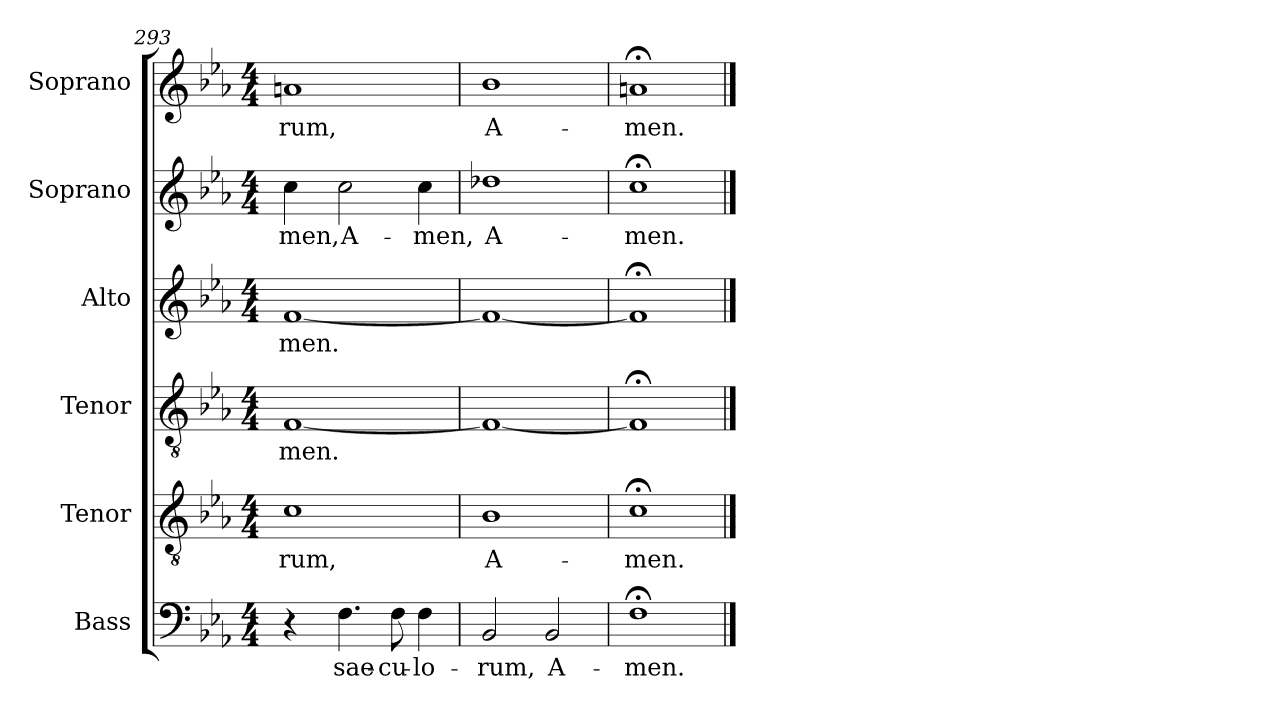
**kern	**text	**kern	**text	**kern	**text	**kern	**text	**kern	**text	**kern	**text
*part6	*part6	*part5	*part5	*part4	*part4	*part3	*part3	*part2	*part2	*part1	*part1
*staff6	*staff6	*staff5	*staff5	*staff4	*staff4	*staff3	*staff3	*staff2	*staff2	*staff1	*staff1
*I"Bass	*	*I"Tenor	*	*I"Tenor	*	*I"Alto	*	*I"Soprano	*	*I"Soprano	*
*I'B	*	*I'T	*	*I'T	*	*I'A	*	*I'S	*	*I'S	*
*clefF4	*	*clefGv2	*	*clefGv2	*	*clefG2	*	*clefG2	*	*clefG2	*
*	*	*ITrd7c12	*	*ITrd7c12	*	*	*	*	*	*	*
*k[b-e-a-]	*	*k[b-e-a-]	*	*k[b-e-a-]	*	*k[b-e-a-]	*	*k[b-e-a-]	*	*k[b-e-a-]	*
*E-:	*	*E-:	*	*E-:	*	*E-:	*	*E-:	*	*E-:	*
*M4/4	*	*M4/4	*	*M4/4	*	*M4/4	*	*M4/4	*	*M4/4	*
=293	=293	=293	=293	=293	=293	=293	=293	=293	=293	=293	=293
!	!	!	!LO:LY:b:color=#000000	!	!	!	!	!	!	!	!
!	!	!	!	!	!LO:LY:b:color=#000000	!	!	!	!	!	!
!	!	!	!	!	!	!	!LO:LY:b:color=#000000	!	!	!	!
!	!	!	!	!	!	!	!	!	!LO:LY:b:color=#000000	!	!
!	!	!	!	!	!	!	!	!	!	!	!LO:LY:b:color=#000000
4r	.	1Ci	-rum,	[1FFi	-men.	[1fi	-men.	4cci\	-men,	1ani	-rum,
!	!LO:LY:b:color=#000000	!	!	!	!	!	!	!	!	!	!
!	!	!	!	!	!	!	!	!	!LO:LY:b:color=#000000	!	!
4.Fi\	sae-	.	.	.	.	.	.	2cci\	A-	.	.
!	!LO:LY:b:color=#000000	!	!	!	!	!	!	!	!	!	!
8Fi\	-cu-	.	.	.	.	.	.	.	.	.	.
!	!LO:LY:b:color=#000000	!	!	!	!	!	!	!	!	!	!
!	!	!	!	!	!	!	!	!	!LO:LY:b:color=#000000	!	!
4Fi\	-lo-	.	.	.	.	.	.	4cci\	-men,	.	.
=294	=294	=294	=294	=294	=294	=294	=294	=294	=294	=294	=294
!	!LO:LY:b:color=#000000	!	!	!	!	!	!	!	!	!	!
!	!	!	!LO:LY:b:color=#000000	!	!	!	!	!	!	!	!
!	!	!	!	!	!	!	!	!	!LO:LY:b:color=#000000	!	!
!	!	!	!	!	!	!	!	!	!	!	!LO:LY:b:color=#000000
2BB-i/	-rum,	1BB-i	A-	1FFi_	.	1fi_	.	1dd-Xi	A-	1b-i	A-
!	!LO:LY:b:color=#000000	!	!	!	!	!	!	!	!	!	!
2BB-i/	A-	.	.	.	.	.	.	.	.	.	.
=295	=295	=295	=295	=295	=295	=295	=295	=295	=295	=295	=295
!	!LO:LY:b:color=#000000	!	!	!	!	!	!	!	!	!	!
!	!	!	!LO:LY:b:color=#000000	!	!	!	!	!	!	!	!
!	!	!	!	!	!	!	!	!	!LO:LY:b:color=#000000	!	!
!	!	!	!	!	!	!	!	!	!	!	!LO:LY:b:color=#000000
1F;i	-men.	1C;i	-men.	1FF;i]	.	1f;i]	.	1cc;i	-men.	1an;i	-men.
==	==	==	==	==	==	==	==	==	==	==	==
*-	*-	*-	*-	*-	*-	*-	*-	*-	*-	*-	*-
